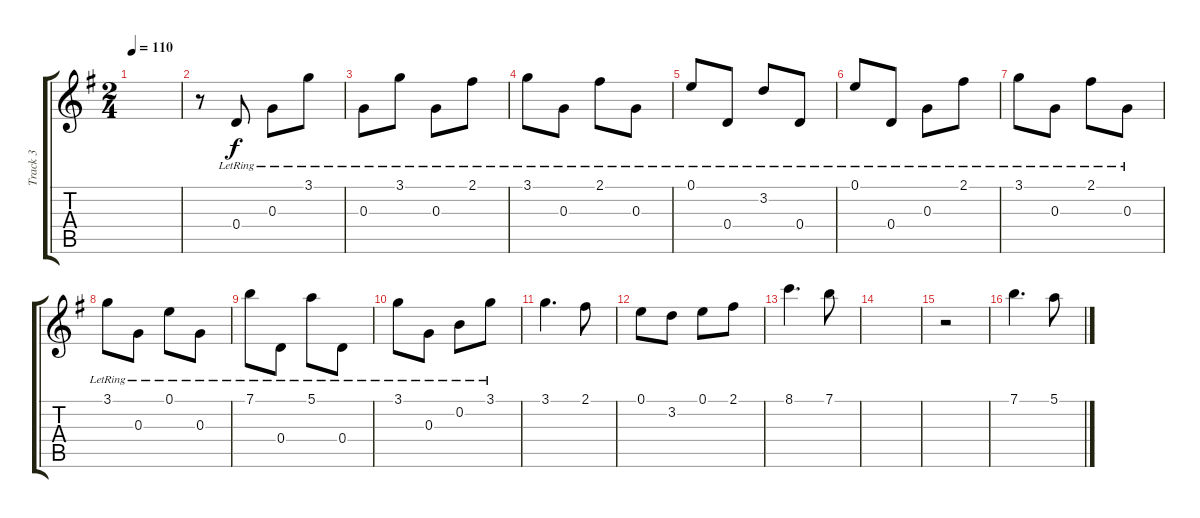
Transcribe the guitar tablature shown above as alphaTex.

\track ("Track 3" "Track 3") {instrument acousticguitarnylon}
\staff {score tabs}
\tuning (E4 B3 G3 D3 A2 E2) {hide}
\ts (2 4)
\tempo 110
\clef g2
\ks g
|
r.8 0.4{lr}.8 0.3{lr}.8 3.1{lr}.8 |
0.3{lr}.8 3.1{lr}.8 0.3{lr}.8 2.1{lr}.8 |
3.1{lr}.8 0.3{lr}.8 2.1{lr}.8 0.3{lr}.8 |
0.1{lr}.8 0.4{lr}.8 3.2{lr}.8 0.4{lr}.8 |
0.1{lr}.8 0.4{lr}.8 0.3{lr}.8 2.1{lr}.8 |
3.1{lr}.8 0.3{lr}.8 2.1{lr}.8 0.3{lr}.8 |
3.1{lr}.8 0.3{lr}.8 0.1{lr}.8 0.3{lr}.8 |
7.1{lr}.8 0.4{lr}.8 5.1{lr}.8 0.4{lr}.8 |
3.1{lr}.8 0.3{lr}.8 0.2{lr}.8 3.1{lr}.8 |
3.1.4{d} 2.1.8 |
0.1.8 3.2.8 0.1.8 2.1.8 |
8.1.4{d} 7.1.8 |
|
r.2 |
7.1.4{d} 5.1.8
